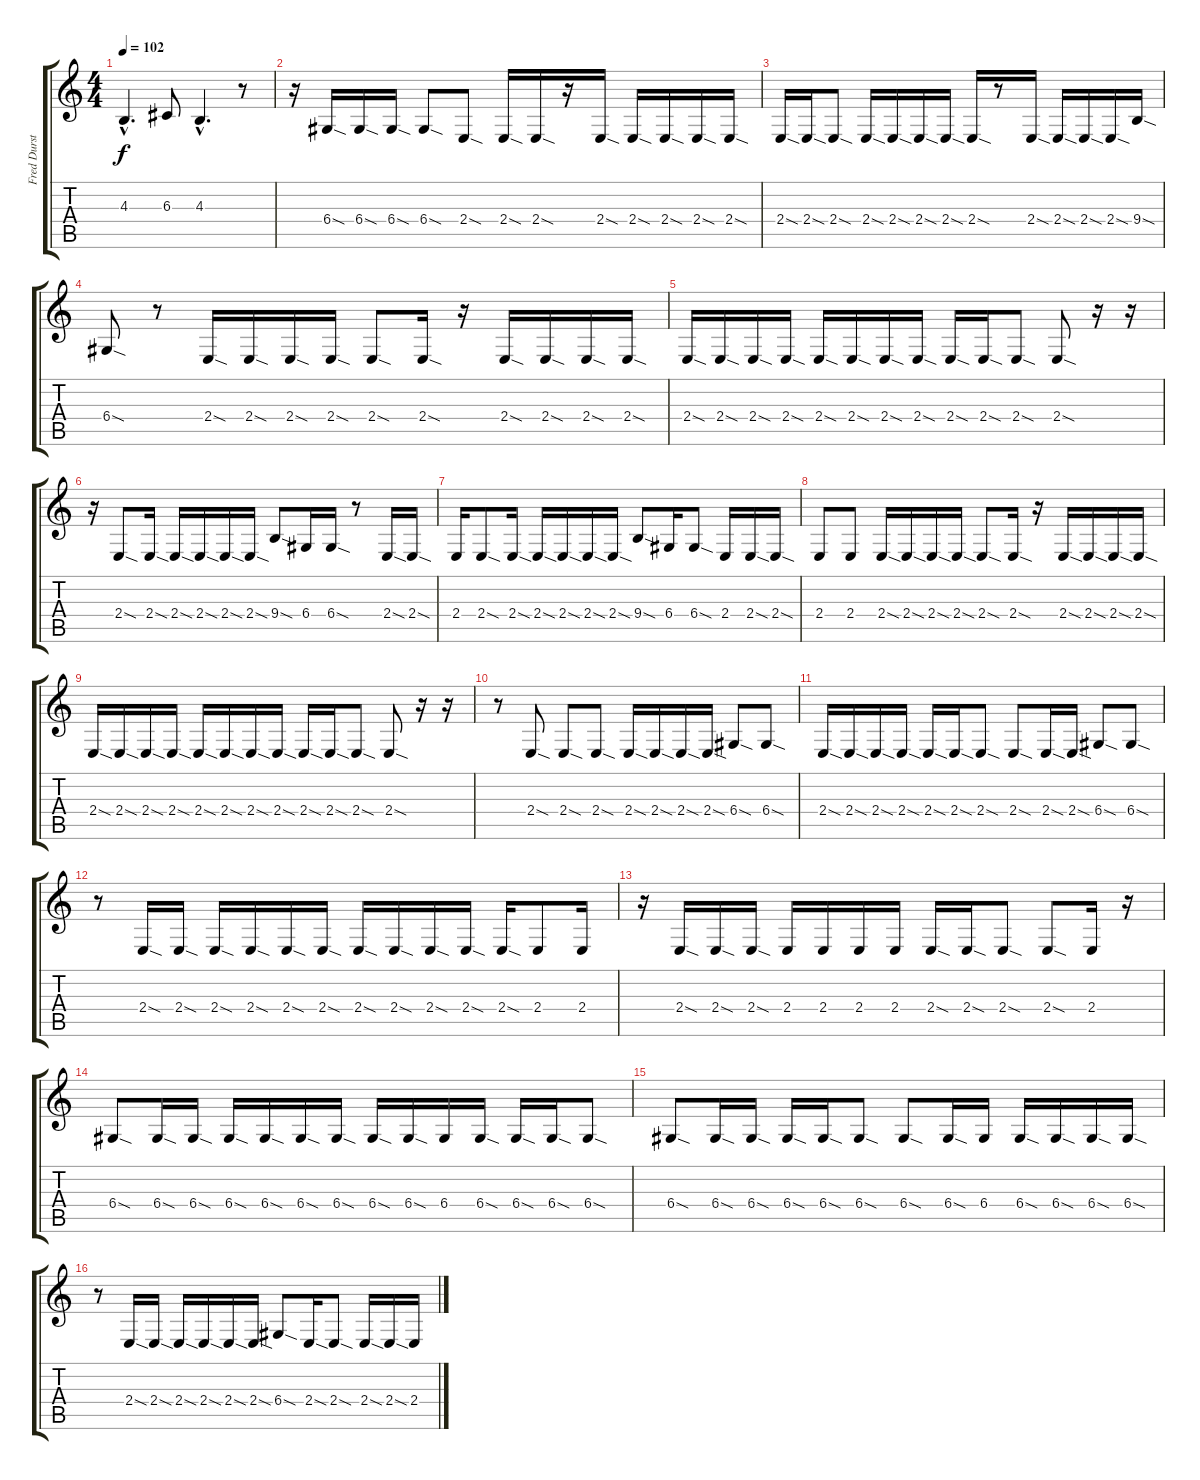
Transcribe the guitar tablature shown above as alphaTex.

\track ("Fred Durst (Voice)" "Fred Durst") {instrument synthvoice}
\staff {score tabs}
\tuning (E4 B3 G3 D3 A2 E2) {hide}
\ts (4 4)
\tempo 102
\clef g2
\ks c
4.3{hac}.4{d dy f} 6.3.8 4.3{hac}.4{d} r.8 |
r.16 6.4{sod}.16 6.4{sod}.16 6.4{sod}.16 6.4{sod}.8 2.4{sod}.8 2.4{sod}.16 2.4{sod}.16 r.16 2.4{sod}.16 2.4{sod}.16 2.4{sod}.16 2.4{sod}.16 2.4{sod}.16 |
2.4{sod}.16 2.4{sod}.16 2.4{sod}.8 2.4{sod}.16 2.4{sod}.16 2.4{sod}.16 2.4{sod}.16 2.4{sod}.16 r.8 2.4{sod}.16 2.4{sod}.16 2.4{sod}.16 2.4{sod}.16 9.4{sod}.16 |
6.4{sod}.8 r.8 2.4{sod}.16 2.4{sod}.16 2.4{sod}.16 2.4{sod}.16 2.4{sod}.8 2.4{sod}.16 r.16 2.4{sod}.16 2.4{sod}.16 2.4{sod}.16 2.4{sod}.16 |
2.4{sod}.16 2.4{sod}.16 2.4{sod}.16 2.4{sod}.16 2.4{sod}.16 2.4{sod}.16 2.4{sod}.16 2.4{sod}.16 2.4{sod}.16 2.4{sod}.16 2.4{sod}.8 2.4{sod}.8 r.16 r.16 |
r.16 2.4{sod}.8 2.4{sod}.16 2.4{sod}.16 2.4{sod}.16 2.4{sod}.16 2.4{sod}.16 9.4{sod}.8 6.4.16 6.4{sod}.16 r.8 2.4{sod}.16 2.4{sod}.16 |
2.4.16 2.4{sod}.8 2.4{sod}.16 2.4{sod}.16 2.4{sod}.16 2.4{sod}.16 2.4{sod}.16 9.4{sod}.8 6.4.16 6.4{sod}.8 2.4.16 2.4{sod}.16 2.4{sod}.16 |
2.4.8 2.4.8 2.4{sod}.16 2.4{sod}.16 2.4{sod}.16 2.4{sod}.16 2.4{sod}.8 2.4{sod}.16 r.16 2.4{sod}.16 2.4{sod}.16 2.4{sod}.16 2.4{sod}.16 |
2.4{sod}.16 2.4{sod}.16 2.4{sod}.16 2.4{sod}.16 2.4{sod}.16 2.4{sod}.16 2.4{sod}.16 2.4{sod}.16 2.4{sod}.16 2.4{sod}.16 2.4{sod}.8 2.4{sod}.8 r.16 r.16 |
r.8 2.4{sod}.8 2.4{sod}.8 2.4{sod}.8 2.4{sod}.16 2.4{sod}.16 2.4{sod}.16 2.4{sod}.16 6.4{sod}.8 6.4{sod}.8 |
2.4{sod}.16 2.4{sod}.16 2.4{sod}.16 2.4{sod}.16 2.4{sod}.16 2.4{sod}.16 2.4{sod}.8 2.4{sod}.8 2.4{sod}.16 2.4{sod}.16 6.4{sod}.8 6.4{sod}.8 |
r.8 2.4{sod}.16 2.4{sod}.16 2.4{sod}.16 2.4{sod}.16 2.4{sod}.16 2.4{sod}.16 2.4{sod}.16 2.4{sod}.16 2.4{sod}.16 2.4{sod}.16 2.4{sod}.16 2.4.8 2.4.16 |
r.16 2.4{sod}.16 2.4{sod}.16 2.4{sod}.16 2.4.16 2.4.16 2.4.16 2.4.16 2.4{sod}.16 2.4{sod}.16 2.4{sod}.8 2.4{sod}.8 2.4.16 r.16 |
6.4{sod}.8 6.4{sod}.16 6.4{sod}.16 6.4{sod}.16 6.4{sod}.16 6.4{sod}.16 6.4{sod}.16 6.4{sod}.16 6.4{sod}.16 6.4.16 6.4{sod}.16 6.4{sod}.16 6.4{sod}.16 6.4{sod}.8 |
6.4{sod}.8 6.4{sod}.16 6.4{sod}.16 6.4{sod}.16 6.4{sod}.16 6.4{sod}.8 6.4{sod}.8 6.4{sod}.16 6.4.16 6.4{sod}.16 6.4{sod}.16 6.4{sod}.16 6.4{sod}.16 |
r.8 2.4{sod}.16 2.4{sod}.16 2.4{sod}.16 2.4{sod}.16 2.4{sod}.16 2.4{sod}.16 6.4{sod}.8 2.4{sod}.16 2.4{sod}.8 2.4{sod}.16 2.4{sod}.16 2.4.16
